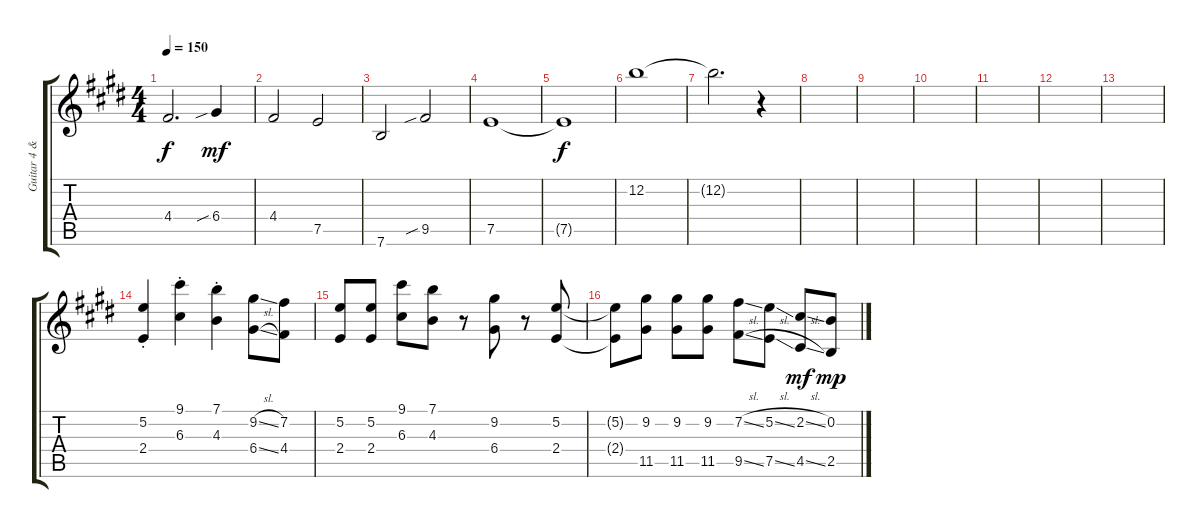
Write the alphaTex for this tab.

\track ("Guitar 4 & Chorus" "Guitar 4 &") {instrument distortionguitar}
\staff {score tabs}
\tuning (E4 B3 G3 D3 A2 E2) {hide}
\ts (4 4)
\tempo 150
\clef g2
\ks e
4.4{t}.2{d dy f} 6.4{sib}.4{dy mf} |
4.4.2 7.5.2 |
7.6.2 9.5{sib}.2 |
7.5.1 |
7.5{t}.1{dy f volume 5} |
12.2.1{volume 16 balance 8} |
12.2{t}.2{d} r.4 |
|
|
|
|
|
|
(5.2{st} 2.4{st}).4{instrument altosax} (9.1{st} 6.3{st}).4 (7.1{st} 4.3{st}).4 (9.2{sl} 6.4{sl}).8 (7.2 4.4).8 |
(5.2 2.4).8 (5.2 2.4).8 (9.1 6.3).8 (7.1 4.3).8 r.8 (9.2 6.4).8 r.8 (5.2 2.4).8 |
(5.2{t} 2.4{t}).8 (9.2 11.5).8 (9.2 11.5).8 (9.2 11.5).8 (7.2{sl} 9.5{sl}).8 (5.2{sl} 7.5{sl}).8 (2.2{sl} 4.5{sl}).8{dy mf} (0.2 2.5).8{dy mp}
